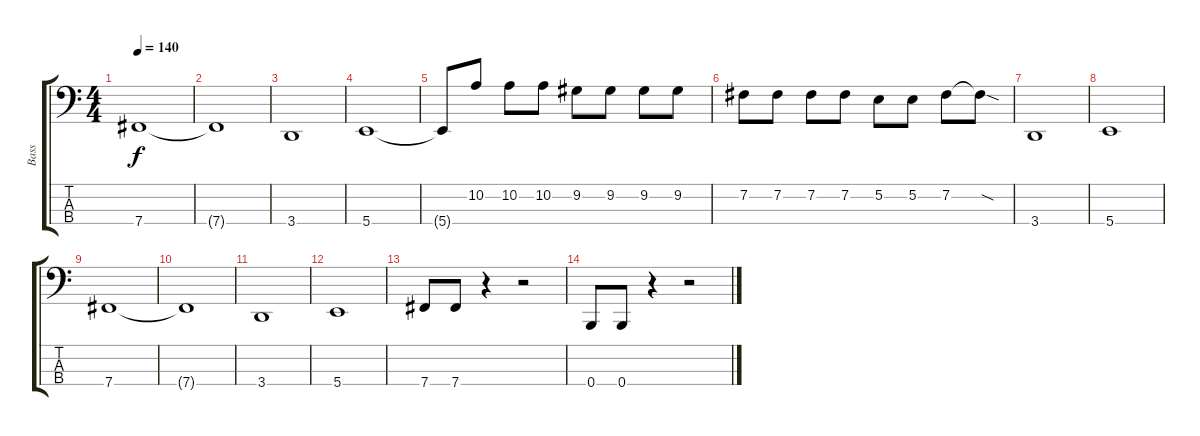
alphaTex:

\track ("Bass" "Bass") {instrument electricbassfinger}
\staff {score tabs}
\tuning (E2 B1 Gb1 B0) {hide}
\ts (4 4)
\tempo 140
\clef f4
\ks c
7.4.1{dy f} |
7.4{t}.1 |
3.4.1 |
5.4.1 |
5.4{t}.8 10.2.8 10.2.8 10.2.8 9.2.8 9.2.8 9.2.8 9.2.8 |
7.2.8 7.2.8 7.2.8 7.2.8 5.2.8 5.2.8 7.2.8 7.2{sod t}.8 |
3.4.1 |
5.4.1 |
7.4.1 |
7.4{t}.1 |
3.4.1 |
5.4.1 |
7.4.8 7.4.8 r.4 r.2 |
0.4.8 0.4.8 r.4 r.2
